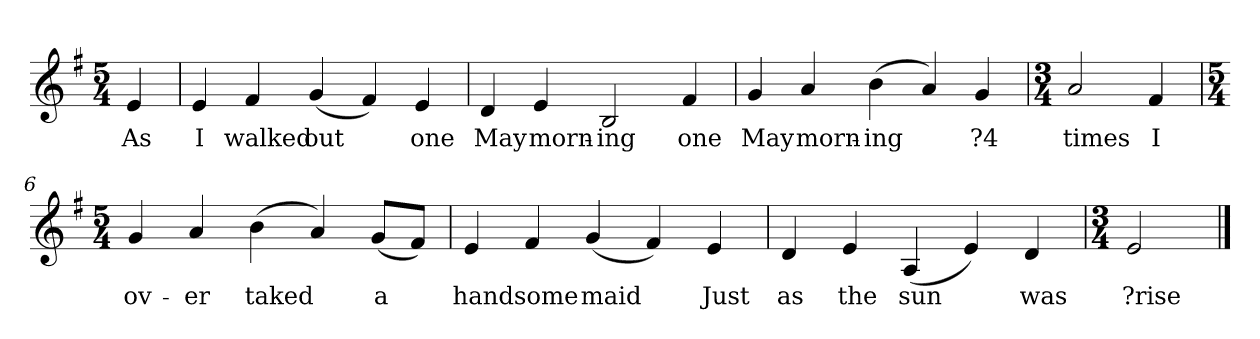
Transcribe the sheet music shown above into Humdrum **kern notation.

**kern	**text
*part1	*part1
*staff1	*staff1
*clefG2	*
*k[f#]	*
*e:	*
*M5/4	*
=1	=1
!	!LO:LY:b
4e/	As
=2	=2
!	!LO:LY:b
4e/	I
!	!LO:LY:b
4f#/	walked
!	!LO:LY:b
(<4g/	out
4f#/)	.
!	!LO:LY:b
4e/	one
=3	=3
!	!LO:LY:b
4d/	May
!	!LO:LY:b
4e/	morn-
!	!LO:LY:b
2B/	-ing
!	!LO:LY:b
4f#/	one
=4	=4
!	!LO:LY:b
4g/	May
!	!LO:LY:b
4a/	morn-
!	!LO:LY:b
(>4b\	-ing
4a/)	.
!	!LO:LY:b
4g/	?4
=5	=5
*M3/4	*
!	!LO:LY:b
2a/	times
!	!LO:LY:b
4f#/	I
=6	=6
*M5/4	*
!	!LO:LY:b
4g/	ov-
!	!LO:LY:b
4a/	-er
!	!LO:LY:b
(>4b\	taked
4a/)	.
!	!LO:LY:b
(<8g/L	a
8f#/J)	.
!!LO:LB:g=z
=7	=7
!	!LO:LY:b
4e/	handsome
4f#/	.
!	!LO:LY:b
(<4g/	maid
4f#/)	.
!	!LO:LY:b
4e/	Just
=8	=8
!	!LO:LY:b
4d/	as
!	!LO:LY:b
4e/	the
!	!LO:LY:b
(<4A/	sun
4e/)	.
!	!LO:LY:b
4d/	was
=9	=9
*M3/4	*
!	!LO:LY:b
2e/	?rise
==	==
*-	*-
